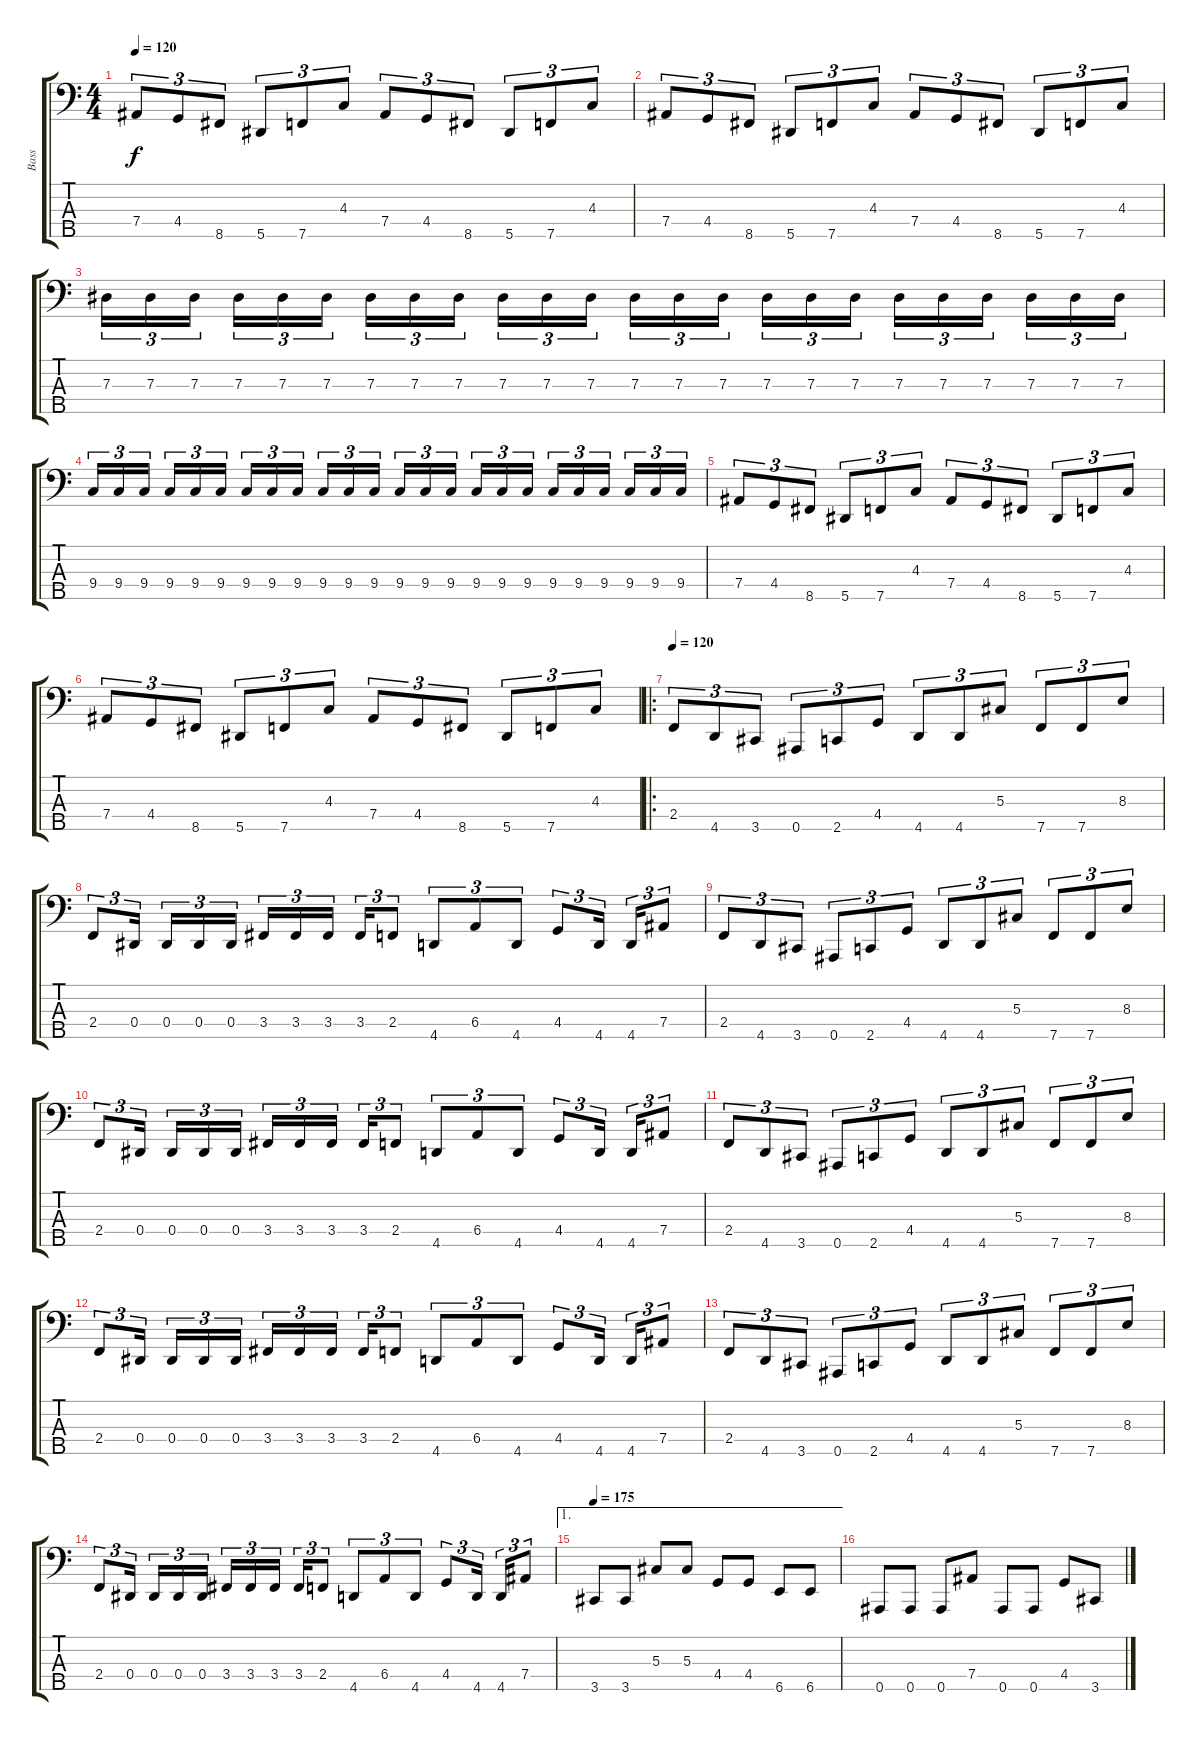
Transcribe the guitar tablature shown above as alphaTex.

\track ("Bass" "Bass") {instrument electricbassfinger}
\staff {score tabs}
\tuning (Gb2 Db2 Ab1 Eb1 Bb0) {hide}
\ts (4 4)
\tempo 120
\clef f4
\ks c
7.4.8{tu (3 2) dy f} 4.4.8{tu (3 2)} 8.5.8{tu (3 2)} 5.5.8{tu (3 2)} 7.5.8{tu (3 2)} 4.3.8{tu (3 2)} 7.4.8{tu (3 2)} 4.4.8{tu (3 2)} 8.5.8{tu (3 2)} 5.5.8{tu (3 2)} 7.5.8{tu (3 2)} 4.3.8{tu (3 2)} |
7.4.8{tu (3 2)} 4.4.8{tu (3 2)} 8.5.8{tu (3 2)} 5.5.8{tu (3 2)} 7.5.8{tu (3 2)} 4.3.8{tu (3 2)} 7.4.8{tu (3 2)} 4.4.8{tu (3 2)} 8.5.8{tu (3 2)} 5.5.8{tu (3 2)} 7.5.8{tu (3 2)} 4.3.8{tu (3 2)} |
7.3.16{tu (3 2)} 7.3.16{tu (3 2)} 7.3.16{tu (3 2)} 7.3.16{tu (3 2)} 7.3.16{tu (3 2)} 7.3.16{tu (3 2)} 7.3.16{tu (3 2)} 7.3.16{tu (3 2)} 7.3.16{tu (3 2)} 7.3.16{tu (3 2)} 7.3.16{tu (3 2)} 7.3.16{tu (3 2)} 7.3.16{tu (3 2)} 7.3.16{tu (3 2)} 7.3.16{tu (3 2)} 7.3.16{tu (3 2)} 7.3.16{tu (3 2)} 7.3.16{tu (3 2)} 7.3.16{tu (3 2)} 7.3.16{tu (3 2)} 7.3.16{tu (3 2)} 7.3.16{tu (3 2)} 7.3.16{tu (3 2)} 7.3.16{tu (3 2)} |
9.4.16{tu (3 2)} 9.4.16{tu (3 2)} 9.4.16{tu (3 2)} 9.4.16{tu (3 2)} 9.4.16{tu (3 2)} 9.4.16{tu (3 2)} 9.4.16{tu (3 2)} 9.4.16{tu (3 2)} 9.4.16{tu (3 2)} 9.4.16{tu (3 2)} 9.4.16{tu (3 2)} 9.4.16{tu (3 2)} 9.4.16{tu (3 2)} 9.4.16{tu (3 2)} 9.4.16{tu (3 2)} 9.4.16{tu (3 2)} 9.4.16{tu (3 2)} 9.4.16{tu (3 2)} 9.4.16{tu (3 2)} 9.4.16{tu (3 2)} 9.4.16{tu (3 2)} 9.4.16{tu (3 2)} 9.4.16{tu (3 2)} 9.4.16{tu (3 2)} |
7.4.8{tu (3 2)} 4.4.8{tu (3 2)} 8.5.8{tu (3 2)} 5.5.8{tu (3 2)} 7.5.8{tu (3 2)} 4.3.8{tu (3 2)} 7.4.8{tu (3 2)} 4.4.8{tu (3 2)} 8.5.8{tu (3 2)} 5.5.8{tu (3 2)} 7.5.8{tu (3 2)} 4.3.8{tu (3 2)} |
7.4.8{tu (3 2)} 4.4.8{tu (3 2)} 8.5.8{tu (3 2)} 5.5.8{tu (3 2)} 7.5.8{tu (3 2)} 4.3.8{tu (3 2)} 7.4.8{tu (3 2)} 4.4.8{tu (3 2)} 8.5.8{tu (3 2)} 5.5.8{tu (3 2)} 7.5.8{tu (3 2)} 4.3.8{tu (3 2)} |
\ro
\tempo 120
2.4.8{tu (3 2)} 4.5.8{tu (3 2)} 3.5.8{tu (3 2)} 0.5.8{tu (3 2)} 2.5.8{tu (3 2)} 4.4.8{tu (3 2)} 4.5.8{tu (3 2)} 4.5.8{tu (3 2)} 5.3.8{tu (3 2)} 7.5.8{tu (3 2)} 7.5.8{tu (3 2)} 8.3.8{tu (3 2)} |
2.4.8{tu (3 2)} 0.4.16{tu (3 2)} 0.4.16{tu (3 2)} 0.4.16{tu (3 2)} 0.4.16{tu (3 2)} 3.4.16{tu (3 2)} 3.4.16{tu (3 2)} 3.4.16{tu (3 2)} 3.4.16{tu (3 2)} 2.4.8{tu (3 2)} 4.5.8{tu (3 2)} 6.4.8{tu (3 2)} 4.5.8{tu (3 2)} 4.4.8{tu (3 2)} 4.5.16{tu (3 2)} 4.5.16{tu (3 2)} 7.4.8{tu (3 2)} |
2.4.8{tu (3 2)} 4.5.8{tu (3 2)} 3.5.8{tu (3 2)} 0.5.8{tu (3 2)} 2.5.8{tu (3 2)} 4.4.8{tu (3 2)} 4.5.8{tu (3 2)} 4.5.8{tu (3 2)} 5.3.8{tu (3 2)} 7.5.8{tu (3 2)} 7.5.8{tu (3 2)} 8.3.8{tu (3 2)} |
2.4.8{tu (3 2)} 0.4.16{tu (3 2)} 0.4.16{tu (3 2)} 0.4.16{tu (3 2)} 0.4.16{tu (3 2)} 3.4.16{tu (3 2)} 3.4.16{tu (3 2)} 3.4.16{tu (3 2)} 3.4.16{tu (3 2)} 2.4.8{tu (3 2)} 4.5.8{tu (3 2)} 6.4.8{tu (3 2)} 4.5.8{tu (3 2)} 4.4.8{tu (3 2)} 4.5.16{tu (3 2)} 4.5.16{tu (3 2)} 7.4.8{tu (3 2)} |
2.4.8{tu (3 2)} 4.5.8{tu (3 2)} 3.5.8{tu (3 2)} 0.5.8{tu (3 2)} 2.5.8{tu (3 2)} 4.4.8{tu (3 2)} 4.5.8{tu (3 2)} 4.5.8{tu (3 2)} 5.3.8{tu (3 2)} 7.5.8{tu (3 2)} 7.5.8{tu (3 2)} 8.3.8{tu (3 2)} |
2.4.8{tu (3 2)} 0.4.16{tu (3 2)} 0.4.16{tu (3 2)} 0.4.16{tu (3 2)} 0.4.16{tu (3 2)} 3.4.16{tu (3 2)} 3.4.16{tu (3 2)} 3.4.16{tu (3 2)} 3.4.16{tu (3 2)} 2.4.8{tu (3 2)} 4.5.8{tu (3 2)} 6.4.8{tu (3 2)} 4.5.8{tu (3 2)} 4.4.8{tu (3 2)} 4.5.16{tu (3 2)} 4.5.16{tu (3 2)} 7.4.8{tu (3 2)} |
2.4.8{tu (3 2)} 4.5.8{tu (3 2)} 3.5.8{tu (3 2)} 0.5.8{tu (3 2)} 2.5.8{tu (3 2)} 4.4.8{tu (3 2)} 4.5.8{tu (3 2)} 4.5.8{tu (3 2)} 5.3.8{tu (3 2)} 7.5.8{tu (3 2)} 7.5.8{tu (3 2)} 8.3.8{tu (3 2)} |
2.4.8{tu (3 2)} 0.4.16{tu (3 2)} 0.4.16{tu (3 2)} 0.4.16{tu (3 2)} 0.4.16{tu (3 2)} 3.4.16{tu (3 2)} 3.4.16{tu (3 2)} 3.4.16{tu (3 2)} 3.4.16{tu (3 2)} 2.4.8{tu (3 2)} 4.5.8{tu (3 2)} 6.4.8{tu (3 2)} 4.5.8{tu (3 2)} 4.4.8{tu (3 2)} 4.5.16{tu (3 2)} 4.5.16{tu (3 2)} 7.4.8{tu (3 2)} |
\ae 1
\tempo 175
3.5.8 3.5.8 5.3.8 5.3.8 4.4.8 4.4.8 6.5.8 6.5.8 |
0.5.8 0.5.8 0.5.8 7.4.8 0.5.8 0.5.8 4.4.8 3.5.8
